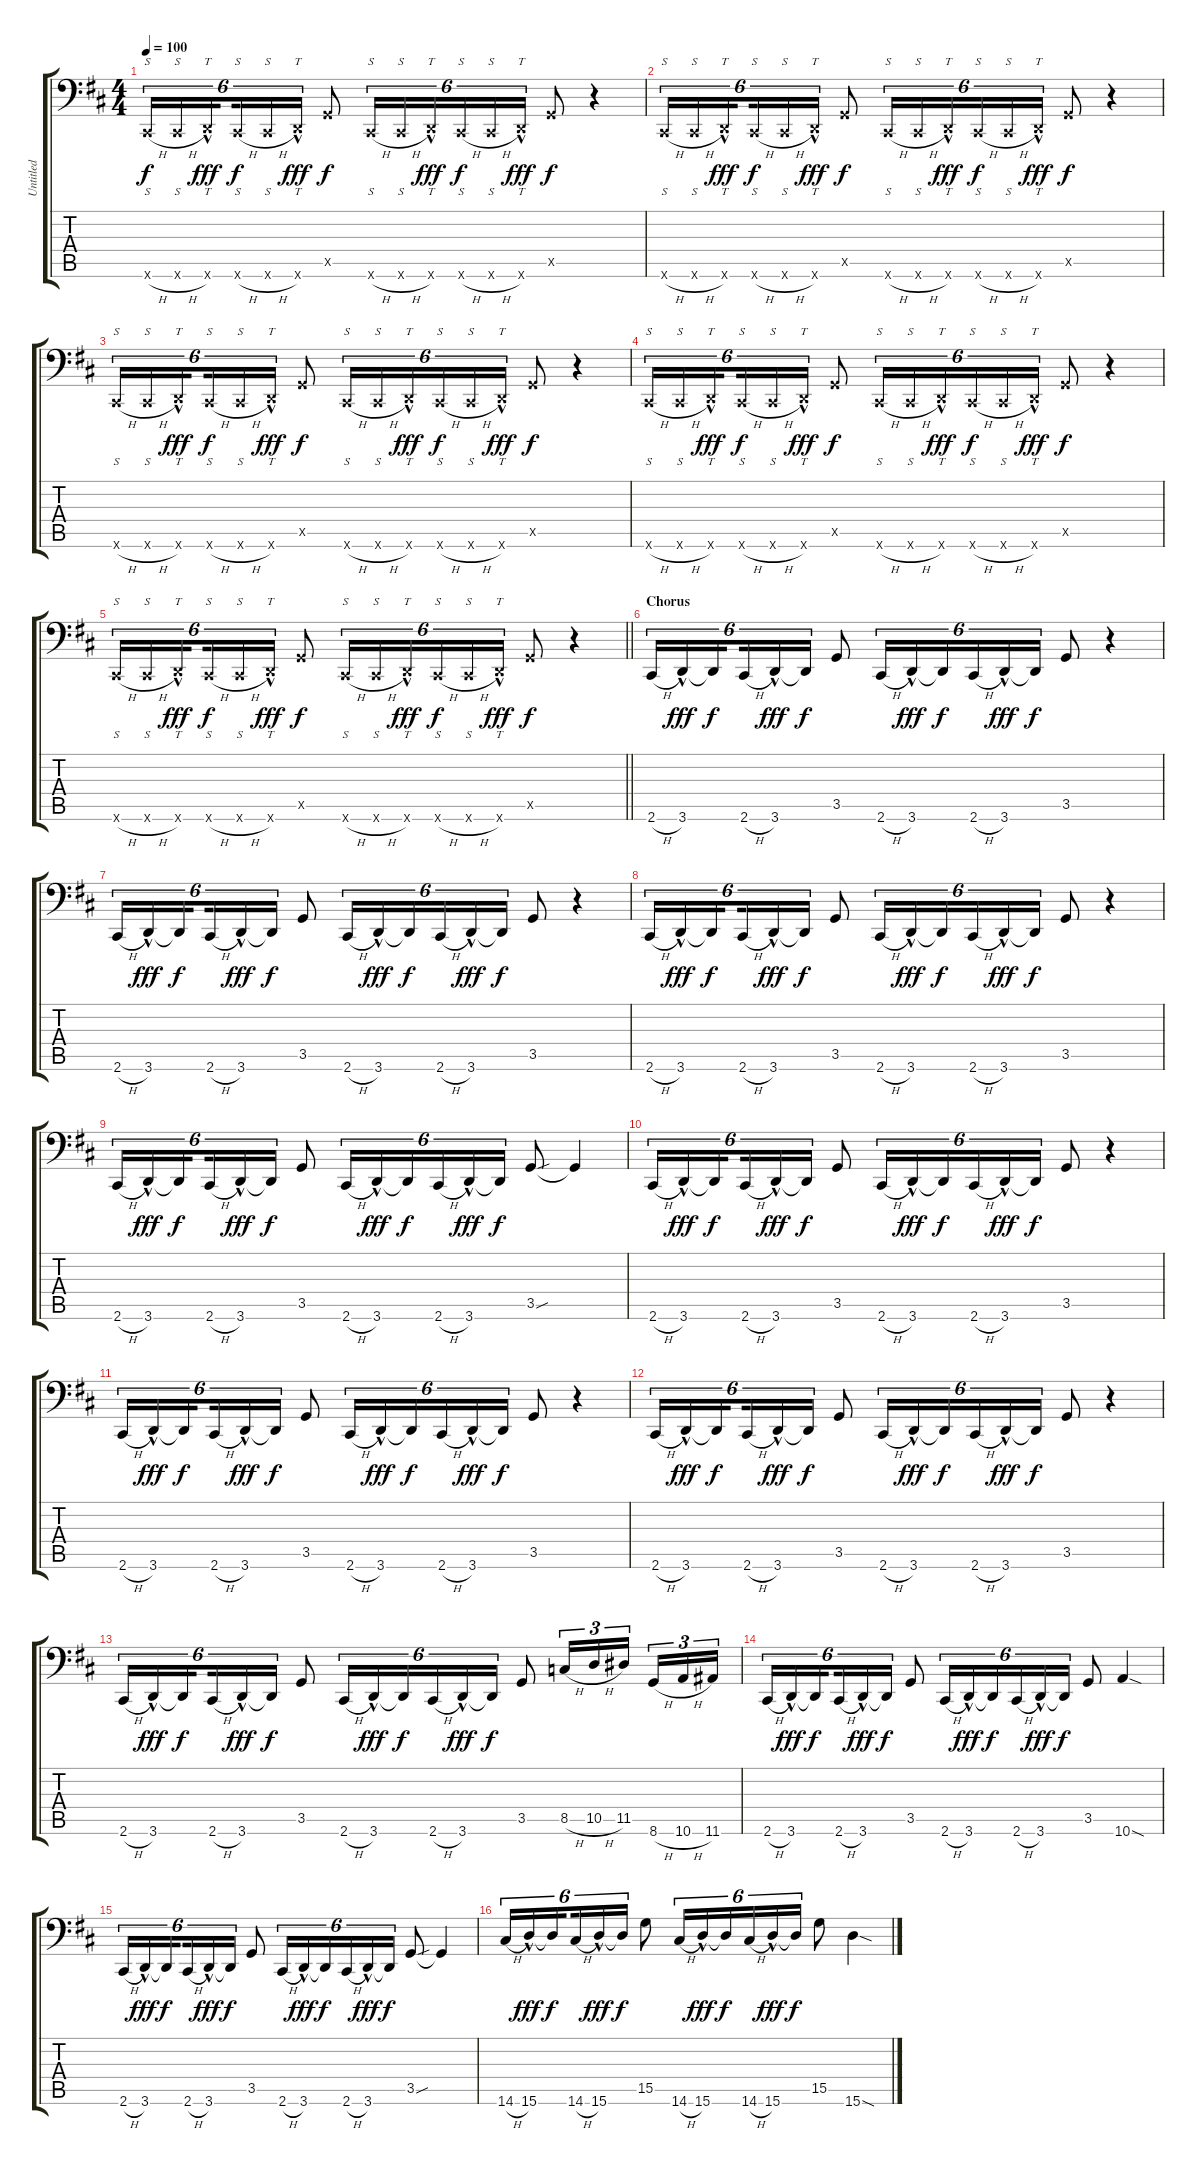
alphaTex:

\track ("Untitled" "Untitled") {instrument electricbassfinger}
\staff {score tabs}
\tuning (C3 G2 D2 A1 E1 B0) {hide}
\ts (4 4)
\tempo 100
\clef f4
\ks d
2.6{h x}.16{s tu (6 4) dy f} 2.6{h x}.16{s tu (6 4)} 3.6{hac x}.16{tt tu (6 4) dy fff beam splitsecondary} 2.6{h x}.16{s tu (6 4) dy f} 2.6{h x}.16{s tu (6 4)} 3.6{hac x}.16{tt tu (6 4) dy fff} 3.5{x}.8{dy f} 2.6{h x}.16{s tu (6 4)} 2.6{h x}.16{s tu (6 4)} 3.6{hac x}.16{tt tu (6 4) dy fff} 2.6{h x}.16{s tu (6 4) dy f} 2.6{h x}.16{s tu (6 4)} 3.6{hac x}.16{tt tu (6 4) dy fff} 3.5{x}.8{dy f} r.4 |
2.6{h x}.16{s tu (6 4)} 2.6{h x}.16{s tu (6 4)} 3.6{hac x}.16{tt tu (6 4) dy fff beam splitsecondary} 2.6{h x}.16{s tu (6 4) dy f} 2.6{h x}.16{s tu (6 4)} 3.6{hac x}.16{tt tu (6 4) dy fff} 3.5{x}.8{dy f} 2.6{h x}.16{s tu (6 4)} 2.6{h x}.16{s tu (6 4)} 3.6{hac x}.16{tt tu (6 4) dy fff} 2.6{h x}.16{s tu (6 4) dy f} 2.6{h x}.16{s tu (6 4)} 3.6{hac x}.16{tt tu (6 4) dy fff} 3.5{x}.8{dy f} r.4 |
2.6{h x}.16{s tu (6 4)} 2.6{h x}.16{s tu (6 4)} 3.6{hac x}.16{tt tu (6 4) dy fff beam splitsecondary} 2.6{h x}.16{s tu (6 4) dy f} 2.6{h x}.16{s tu (6 4)} 3.6{hac x}.16{tt tu (6 4) dy fff} 3.5{x}.8{dy f} 2.6{h x}.16{s tu (6 4)} 2.6{h x}.16{s tu (6 4)} 3.6{hac x}.16{tt tu (6 4) dy fff} 2.6{h x}.16{s tu (6 4) dy f} 2.6{h x}.16{s tu (6 4)} 3.6{hac x}.16{tt tu (6 4) dy fff} 3.5{x}.8{dy f} r.4 |
2.6{h x}.16{s tu (6 4)} 2.6{h x}.16{s tu (6 4)} 3.6{hac x}.16{tt tu (6 4) dy fff beam splitsecondary} 2.6{h x}.16{s tu (6 4) dy f} 2.6{h x}.16{s tu (6 4)} 3.6{hac x}.16{tt tu (6 4) dy fff} 3.5{x}.8{dy f} 2.6{h x}.16{s tu (6 4)} 2.6{h x}.16{s tu (6 4)} 3.6{hac x}.16{tt tu (6 4) dy fff} 2.6{h x}.16{s tu (6 4) dy f} 2.6{h x}.16{s tu (6 4)} 3.6{hac x}.16{tt tu (6 4) dy fff} 3.5{x}.8{dy f} r.4 |
\barLineRight lightlight
2.6{h x}.16{s tu (6 4)} 2.6{h x}.16{s tu (6 4)} 3.6{hac x}.16{tt tu (6 4) dy fff beam splitsecondary} 2.6{h x}.16{s tu (6 4) dy f} 2.6{h x}.16{s tu (6 4)} 3.6{hac x}.16{tt tu (6 4) dy fff} 3.5{x}.8{dy f} 2.6{h x}.16{s tu (6 4)} 2.6{h x}.16{s tu (6 4)} 3.6{hac x}.16{tt tu (6 4) dy fff} 2.6{h x}.16{s tu (6 4) dy f} 2.6{h x}.16{s tu (6 4)} 3.6{hac x}.16{tt tu (6 4) dy fff} 3.5{x}.8{dy f} r.4 |
\section ("" "Chorus")
2.6{h}.16{tu (6 4)} 3.6{hac}.16{tu (6 4) dy fff} 3.6{t}.16{tu (6 4) dy f beam splitsecondary} 2.6{h}.16{tu (6 4)} 3.6{hac}.16{tu (6 4) dy fff} 3.6{t}.16{tu (6 4) dy f} 3.5.8 2.6{h}.16{tu (6 4)} 3.6{hac}.16{tu (6 4) dy fff} 3.6{t}.16{tu (6 4) dy f} 2.6{h}.16{tu (6 4)} 3.6{hac}.16{tu (6 4) dy fff} 3.6{t}.16{tu (6 4) dy f} 3.5.8 r.4 |
2.6{h}.16{tu (6 4)} 3.6{hac}.16{tu (6 4) dy fff} 3.6{t}.16{tu (6 4) dy f beam splitsecondary} 2.6{h}.16{tu (6 4)} 3.6{hac}.16{tu (6 4) dy fff} 3.6{t}.16{tu (6 4) dy f} 3.5.8 2.6{h}.16{tu (6 4)} 3.6{hac}.16{tu (6 4) dy fff} 3.6{t}.16{tu (6 4) dy f} 2.6{h}.16{tu (6 4)} 3.6{hac}.16{tu (6 4) dy fff} 3.6{t}.16{tu (6 4) dy f} 3.5.8 r.4 |
2.6{h}.16{tu (6 4)} 3.6{hac}.16{tu (6 4) dy fff} 3.6{t}.16{tu (6 4) dy f beam splitsecondary} 2.6{h}.16{tu (6 4)} 3.6{hac}.16{tu (6 4) dy fff} 3.6{t}.16{tu (6 4) dy f} 3.5.8 2.6{h}.16{tu (6 4)} 3.6{hac}.16{tu (6 4) dy fff} 3.6{t}.16{tu (6 4) dy f} 2.6{h}.16{tu (6 4)} 3.6{hac}.16{tu (6 4) dy fff} 3.6{t}.16{tu (6 4) dy f} 3.5.8 r.4 |
2.6{h}.16{tu (6 4)} 3.6{hac}.16{tu (6 4) dy fff} 3.6{t}.16{tu (6 4) dy f beam splitsecondary} 2.6{h}.16{tu (6 4)} 3.6{hac}.16{tu (6 4) dy fff} 3.6{t}.16{tu (6 4) dy f} 3.5.8 2.6{h}.16{tu (6 4)} 3.6{hac}.16{tu (6 4) dy fff} 3.6{t}.16{tu (6 4) dy f} 2.6{h}.16{tu (6 4)} 3.6{hac}.16{tu (6 4) dy fff} 3.6{t}.16{tu (6 4) dy f} 3.5{sou}.8 3.5{t}.4 |
2.6{h}.16{tu (6 4)} 3.6{hac}.16{tu (6 4) dy fff} 3.6{t}.16{tu (6 4) dy f beam splitsecondary} 2.6{h}.16{tu (6 4)} 3.6{hac}.16{tu (6 4) dy fff} 3.6{t}.16{tu (6 4) dy f} 3.5.8 2.6{h}.16{tu (6 4)} 3.6{hac}.16{tu (6 4) dy fff} 3.6{t}.16{tu (6 4) dy f} 2.6{h}.16{tu (6 4)} 3.6{hac}.16{tu (6 4) dy fff} 3.6{t}.16{tu (6 4) dy f} 3.5.8 r.4 |
2.6{h}.16{tu (6 4)} 3.6{hac}.16{tu (6 4) dy fff} 3.6{t}.16{tu (6 4) dy f beam splitsecondary} 2.6{h}.16{tu (6 4)} 3.6{hac}.16{tu (6 4) dy fff} 3.6{t}.16{tu (6 4) dy f} 3.5.8 2.6{h}.16{tu (6 4)} 3.6{hac}.16{tu (6 4) dy fff} 3.6{t}.16{tu (6 4) dy f} 2.6{h}.16{tu (6 4)} 3.6{hac}.16{tu (6 4) dy fff} 3.6{t}.16{tu (6 4) dy f} 3.5.8 r.4 |
2.6{h}.16{tu (6 4)} 3.6{hac}.16{tu (6 4) dy fff} 3.6{t}.16{tu (6 4) dy f beam splitsecondary} 2.6{h}.16{tu (6 4)} 3.6{hac}.16{tu (6 4) dy fff} 3.6{t}.16{tu (6 4) dy f} 3.5.8 2.6{h}.16{tu (6 4)} 3.6{hac}.16{tu (6 4) dy fff} 3.6{t}.16{tu (6 4) dy f} 2.6{h}.16{tu (6 4)} 3.6{hac}.16{tu (6 4) dy fff} 3.6{t}.16{tu (6 4) dy f} 3.5.8 r.4 |
2.6{h}.16{tu (6 4)} 3.6{hac}.16{tu (6 4) dy fff} 3.6{t}.16{tu (6 4) dy f beam splitsecondary} 2.6{h}.16{tu (6 4)} 3.6{hac}.16{tu (6 4) dy fff} 3.6{t}.16{tu (6 4) dy f} 3.5.8 2.6{h}.16{tu (6 4)} 3.6{hac}.16{tu (6 4) dy fff} 3.6{t}.16{tu (6 4) dy f} 2.6{h}.16{tu (6 4)} 3.6{hac}.16{tu (6 4) dy fff} 3.6{t}.16{tu (6 4) dy f} 3.5.8 8.5{h}.16{tu (3 2)} 10.5{h}.16{tu (3 2)} 11.5.16{tu (3 2) beam splitsecondary} 8.6{h}.16{tu (3 2)} 10.6{h}.16{tu (3 2)} 11.6.16{tu (3 2)} |
2.6{h}.16{tu (6 4)} 3.6{hac}.16{tu (6 4) dy fff} 3.6{t}.16{tu (6 4) dy f beam splitsecondary} 2.6{h}.16{tu (6 4)} 3.6{hac}.16{tu (6 4) dy fff} 3.6{t}.16{tu (6 4) dy f} 3.5.8 2.6{h}.16{tu (6 4)} 3.6{hac}.16{tu (6 4) dy fff} 3.6{t}.16{tu (6 4) dy f} 2.6{h}.16{tu (6 4)} 3.6{hac}.16{tu (6 4) dy fff} 3.6{t}.16{tu (6 4) dy f} 3.5.8 10.6{sod}.4 |
2.6{h}.16{tu (6 4)} 3.6{hac}.16{tu (6 4) dy fff} 3.6{t}.16{tu (6 4) dy f beam splitsecondary} 2.6{h}.16{tu (6 4)} 3.6{hac}.16{tu (6 4) dy fff} 3.6{t}.16{tu (6 4) dy f} 3.5.8 2.6{h}.16{tu (6 4)} 3.6{hac}.16{tu (6 4) dy fff} 3.6{t}.16{tu (6 4) dy f} 2.6{h}.16{tu (6 4)} 3.6{hac}.16{tu (6 4) dy fff} 3.6{t}.16{tu (6 4) dy f} 3.5{sou}.8 3.5{t}.4 |
14.6{h}.16{tu (6 4)} 15.6{hac}.16{tu (6 4) dy fff} 15.6{t}.16{tu (6 4) dy f beam splitsecondary} 14.6{h}.16{tu (6 4)} 15.6{hac}.16{tu (6 4) dy fff} 15.6{t}.16{tu (6 4) dy f} 15.5.8 14.6{h}.16{tu (6 4)} 15.6{hac}.16{tu (6 4) dy fff} 15.6{t}.16{tu (6 4) dy f} 14.6{h}.16{tu (6 4)} 15.6{hac}.16{tu (6 4) dy fff} 15.6{t}.16{tu (6 4) dy f} 15.5.8 15.6{sod}.4
